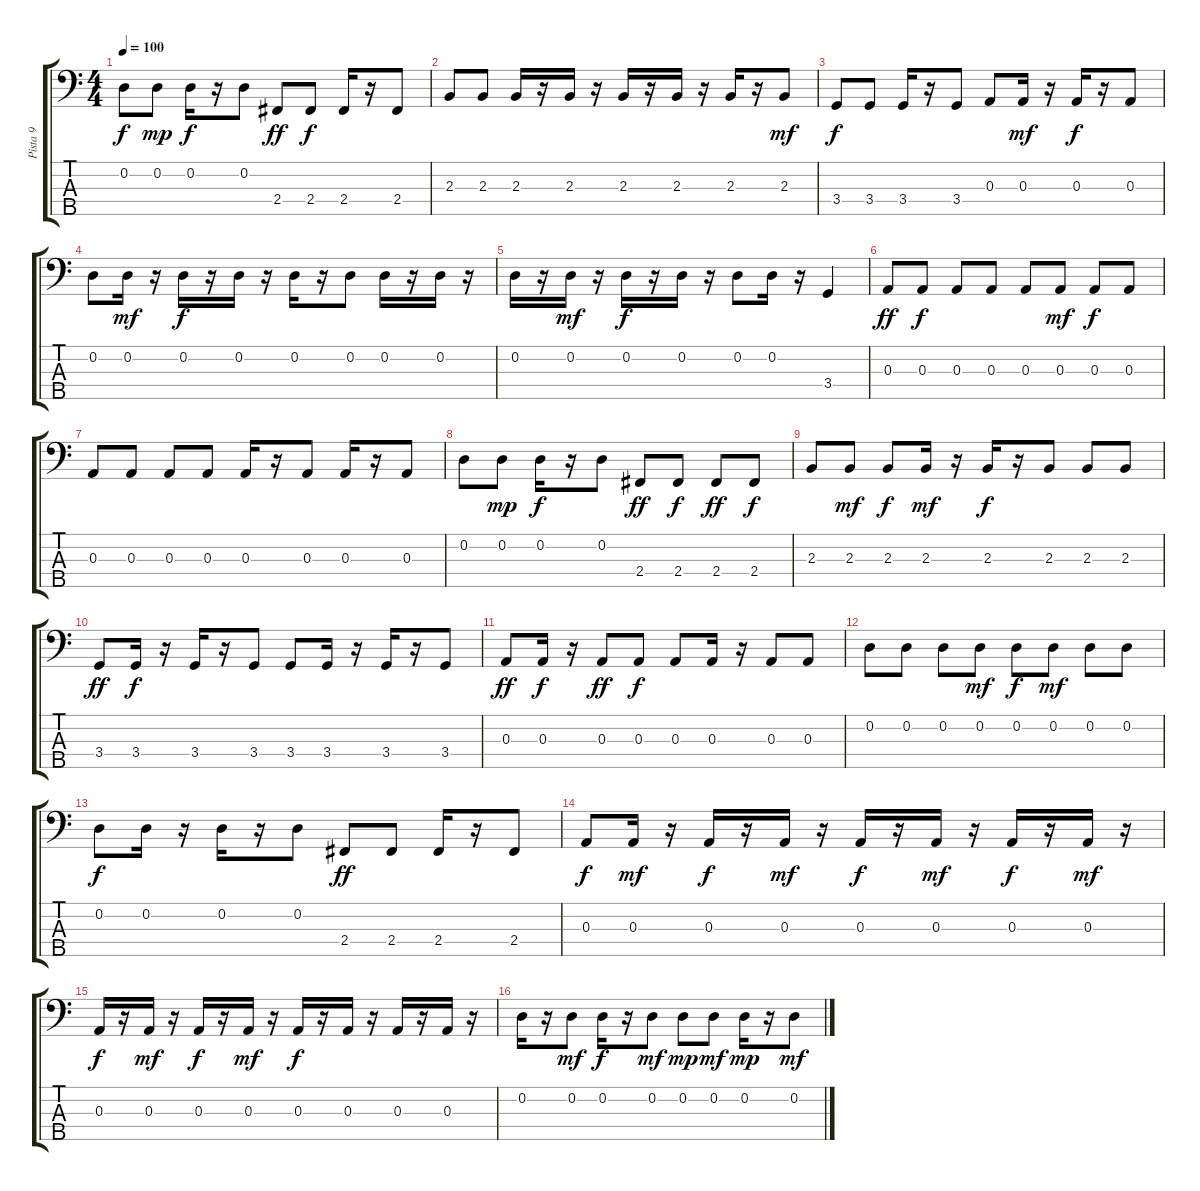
\track ("Pista 9" "Pista 9") {instrument electricbassfinger}
\staff {score tabs}
\tuning (G2 D2 A1 E1 B0) {hide}
\ts (4 4)
\tempo 100
\clef f4
\ks c
0.2.8{dy f} 0.2.8{dy mp} 0.2.16{dy f} r.16 0.2.8 2.4.8{dy ff} 2.4.8{dy f} 2.4.16 r.16 2.4.8 |
2.3.8 2.3.8 2.3.16 r.16 2.3.16 r.16 2.3.16 r.16 2.3.16 r.16 2.3.16 r.16 2.3.8{dy mf} |
3.4.8{dy f} 3.4.8 3.4.16 r.16 3.4.8 0.3.8 0.3.16{dy mf} r.16 0.3.16{dy f} r.16 0.3.8 |
0.2.8 0.2.16{dy mf} r.16 0.2.16{dy f} r.16 0.2.16 r.16 0.2.16 r.16 0.2.8 0.2.16 r.16 0.2.16 r.16 |
0.2.16 r.16 0.2.16{dy mf} r.16 0.2.16{dy f} r.16 0.2.16 r.16 0.2.8 0.2.16 r.16 3.4.4 |
0.3.8{dy ff} 0.3.8{dy f} 0.3.8 0.3.8 0.3.8 0.3.8{dy mf} 0.3.8{dy f} 0.3.8 |
0.3.8 0.3.8 0.3.8 0.3.8 0.3.16 r.16 0.3.8 0.3.16 r.16 0.3.8 |
0.2.8 0.2.8{dy mp} 0.2.16{dy f} r.16 0.2.8 2.4.8{dy ff} 2.4.8{dy f} 2.4.8{dy ff} 2.4.8{dy f} |
2.3.8 2.3.8{dy mf} 2.3.8{dy f} 2.3.16{dy mf} r.16 2.3.16{dy f} r.16 2.3.8 2.3.8 2.3.8 |
3.4.8{dy ff} 3.4.16{dy f} r.16 3.4.16 r.16 3.4.8 3.4.8 3.4.16 r.16 3.4.16 r.16 3.4.8 |
0.3.8{dy ff} 0.3.16{dy f} r.16 0.3.8{dy ff} 0.3.8{dy f} 0.3.8 0.3.16 r.16 0.3.8 0.3.8 |
0.2.8 0.2.8 0.2.8 0.2.8{dy mf} 0.2.8{dy f} 0.2.8{dy mf} 0.2.8 0.2.8 |
0.2.8{dy f} 0.2.16 r.16 0.2.16 r.16 0.2.8 2.4.8{dy ff} 2.4.8 2.4.16 r.16 2.4.8 |
0.3.8{dy f} 0.3.16{dy mf} r.16 0.3.16{dy f} r.16 0.3.16{dy mf} r.16 0.3.16{dy f} r.16 0.3.16{dy mf} r.16 0.3.16{dy f} r.16 0.3.16{dy mf} r.16 |
0.3.16{dy f} r.16 0.3.16{dy mf} r.16 0.3.16{dy f} r.16 0.3.16{dy mf} r.16 0.3.16{dy f} r.16 0.3.16 r.16 0.3.16 r.16 0.3.16 r.16 |
0.2.16 r.16 0.2.8{dy mf} 0.2.16{dy f} r.16 0.2.8{dy mf} 0.2.8{dy mp} 0.2.8{dy mf} 0.2.16{dy mp} r.16 0.2.8{dy mf}
